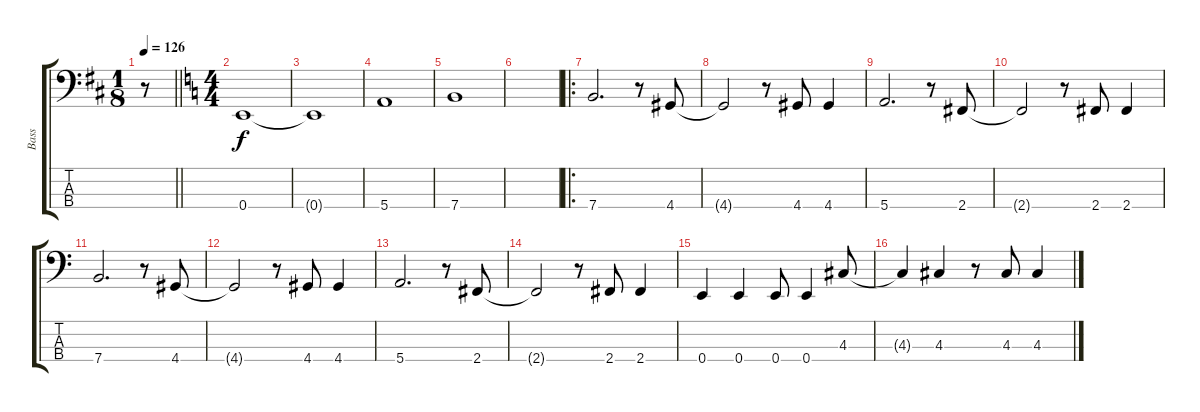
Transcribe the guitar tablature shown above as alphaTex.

\track ("Bass" "Bass") {instrument electricbassfinger}
\staff {score tabs}
\tuning (G2 D2 A1 E1) {hide}
\ts (1 8)
\tempo 126
\clef f4
\barLineRight lightlight
\ks d
r.8{dy f instrument electricbassfinger} |
\ts (4 4)
\ks c
0.4.1 |
0.4{t}.1 |
5.4.1 |
7.4.1 |
|
\ro
7.4.2{d} r.8 4.4.8 |
4.4{t}.2 r.8 4.4.8 4.4.4 |
5.4.2{d} r.8 2.4.8 |
2.4{t}.2 r.8 2.4.8 2.4.4 |
7.4.2{d} r.8 4.4.8 |
4.4{t}.2 r.8 4.4.8 4.4.4 |
5.4.2{d} r.8 2.4.8 |
2.4{t}.2 r.8 2.4.8 2.4.4 |
0.4.4 0.4.4 0.4.8 0.4.4 4.3.8 |
4.3{t}.4 4.3.4 r.8 4.3.8 4.3{ss}.4
